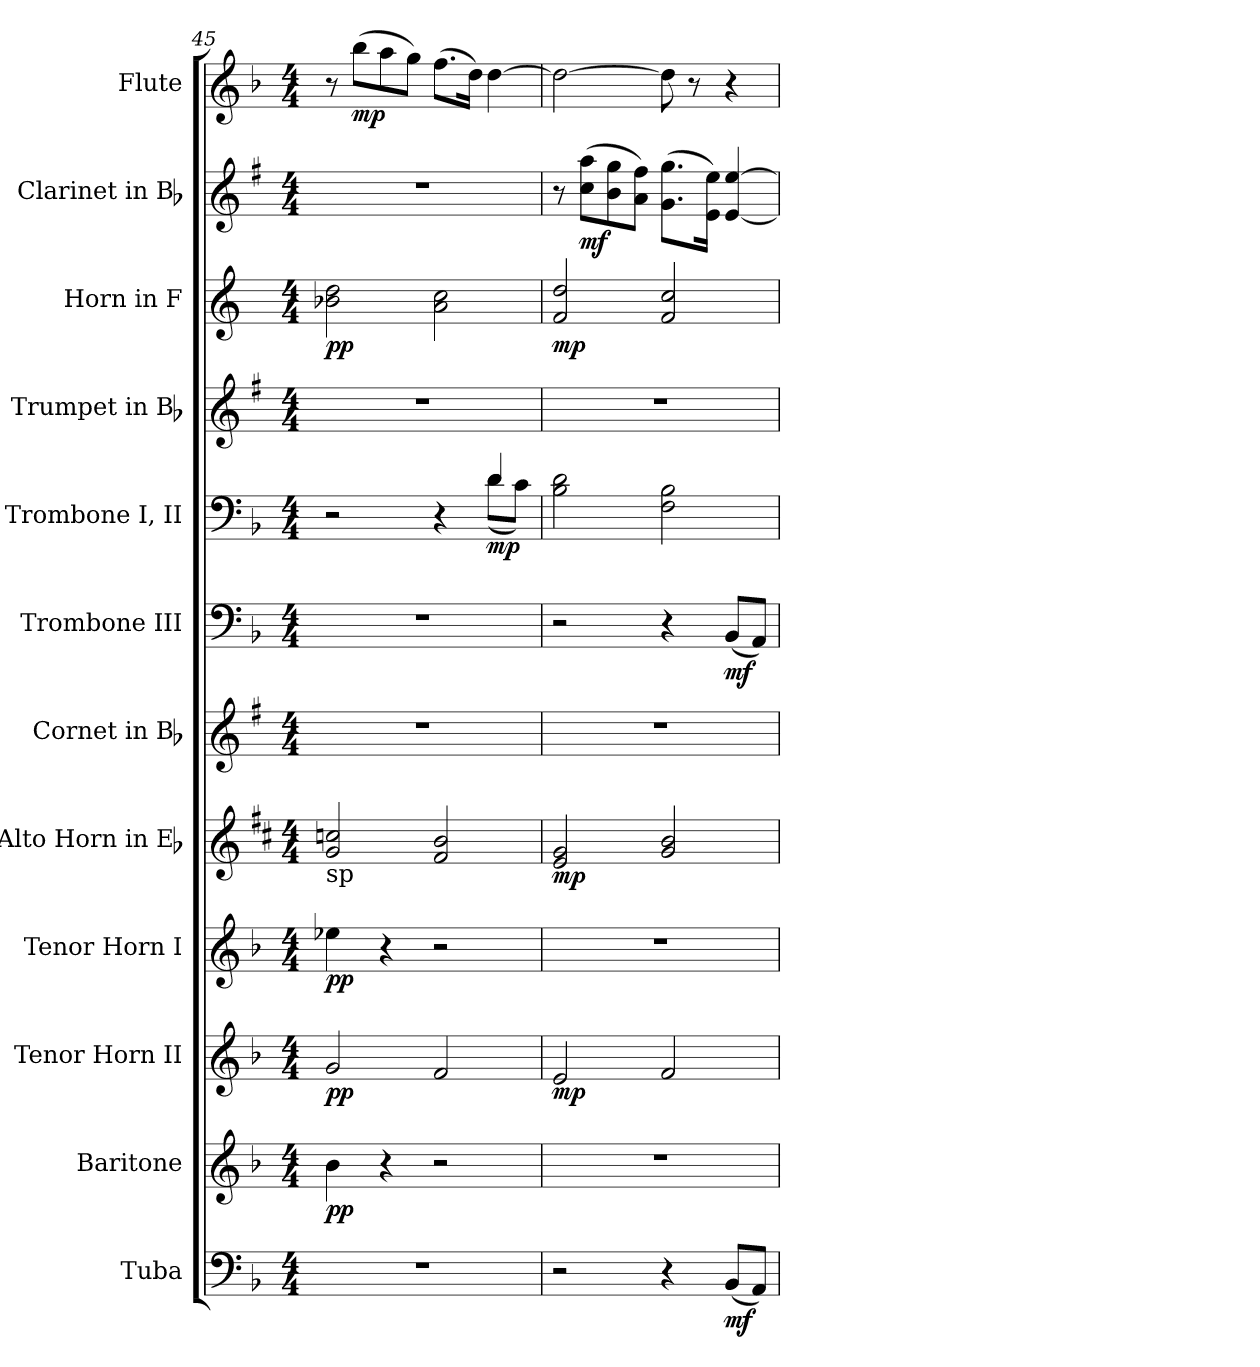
**kern	**dynam	**kern	**dynam	**kern	**dynam	**kern	**dynam	**kern	**dynam	**kern	**kern	**dynam	**kern	**dynam	**kern	**kern	**dynam	**kern	**dynam	**kern	**dynam
*part12	*part12	*part11	*part11	*part10	*part10	*part9	*part9	*part8	*part8	*part7	*part6	*part6	*part5	*part5	*part4	*part3	*part3	*part2	*part2	*part1	*part1
*staff12	*staff12	*staff11	*staff11	*staff10	*staff10	*staff9	*staff9	*staff8	*staff8	*staff7	*staff6	*staff6	*staff5	*staff5	*staff4	*staff3	*staff3	*staff2	*staff2	*staff1	*staff1
*I"Tuba	*	*I"Baritone	*	*I"Tenor Horn II	*	*I"Tenor Horn I	*	*I"Alto Horn in Eb	*	*I"Cornet in Bb	*I"Trombone III	*	*I"Trombone I, II	*	*I"Trumpet in Bb	*I"Horn in F	*	*I"Clarinet in Bb	*	*I"Flute	*
*I'Tba.	*	*I'Bar.	*	*I'Tenor.	*	*I'Tenor I.	*	*	*	*I'Cor.	*I'Tbn.	*	*I'Tbn.	*	*I'Tpt.	*I'Hn.	*	*I'Cl.	*	*I'Fl.	*
*clefF4	*	*clefG2	*	*clefG2	*	*clefG2	*	*clefG2	*	*clefG2	*clefF4	*	*clefF4	*	*clefG2	*clefG2	*	*clefG2	*	*clefG2	*
*	*	*ITrd8c14	*	*ITrd8c14	*	*ITrd8c14	*	*ITrd5c9	*	*ITrd1c2	*	*	*	*	*ITrd1c2	*ITrd4c7	*	*ITrd1c2	*	*	*
*k[b-]	*	*k[b-]	*	*k[b-]	*	*k[b-]	*	*k[b-]	*	*k[b-]	*k[b-]	*	*k[b-]	*	*k[b-]	*k[b-]	*	*k[b-]	*	*k[b-]	*
*F:	*	*F:	*	*F:	*	*F:	*	*F:	*	*F:	*F:	*	*F:	*	*F:	*F:	*	*F:	*	*F:	*
*M4/4	*	*M4/4	*	*M4/4	*	*M4/4	*	*M4/4	*	*M4/4	*M4/4	*	*M4/4	*	*M4/4	*M4/4	*	*M4/4	*	*M4/4	*
=45	=45	=45	=45	=45	=45	=45	=45	=45	=45	=45	=45	=45	=45	=45	=45	=45	=45	=45	=45	=45	=45
*	*	*	*	*	*	*	*	*	*	*	*	*	*^	*	*	*	*	*	*	*	*
!	!	!	!	!	!	!	!	!LO:TX:b:t=sp	!	!	!	!	!	!	!	!	!	!	!	!	!	!
1r	.	4B-i\	pp	2Gi/	pp	4e-Xi\	pp	2B-i/ 2e-Xi	.	1r	1r	.	2r	2ryy	.	1r	2e-Xi\ 2gi	pp	1r	.	8r	.
.	.	.	.	.	.	.	.	.	.	.	.	.	.	.	.	.	.	.	.	.	(8bb-i\L	mp
.	.	4r	.	.	.	4r	.	.	.	.	.	.	.	.	.	.	.	.	.	.	8aai\	.
.	.	.	.	.	.	.	.	.	.	.	.	.	.	.	.	.	.	.	.	.	8ggi\J)	.
.	.	2r	.	2Fi/	.	2r	.	2Ai/ 2di	.	.	.	.	4r	4ryy	.	.	2di\ 2fi	.	.	.	(8.ffi\L	.
.	.	.	.	.	.	.	.	.	.	.	.	.	.	.	.	.	.	.	.	.	16ddi\Jk)	.
.	.	.	.	.	.	.	.	.	.	.	.	.	4di/	(8di\L	mp	.	.	.	.	.	[4ddi\	.
.	.	.	.	.	.	.	.	.	.	.	.	.	.	8ci\J)	.	.	.	.	.	.	.	.
*	*	*	*	*	*	*	*	*	*	*	*	*	*v	*v	*	*	*	*	*	*	*	*
!!LO:PB:g=z
=46	=46	=46	=46	=46	=46	=46	=46	=46	=46	=46	=46	=46	=46	=46	=46	=46	=46	=46	=46	=46	=46
2r	.	1r	.	2Ei/	mp	1r	.	2Gi/ 2B-i	mp	1r	2r	.	2B-i\ 2di	.	1r	2B-i/ 2gi	mp	8r	.	2ddi\_	.
.	.	.	.	.	.	.	.	.	.	.	.	.	.	.	.	.	.	(8b-i\ 8ggiL	mf	.	.
.	.	.	.	.	.	.	.	.	.	.	.	.	.	.	.	.	.	8ai\ 8ffi	.	.	.
.	.	.	.	.	.	.	.	.	.	.	.	.	.	.	.	.	.	8gi\ 8eeiJ)	.	.	.
4r	.	.	.	2Fi/	.	.	.	2B-i/ 2di	.	.	4r	.	2Fi\ 2B-i	.	.	2B-i/ 2fi	.	(8.fi\ 8.ffiL	.	8ddi\]	.
.	.	.	.	.	.	.	.	.	.	.	.	.	.	.	.	.	.	.	.	8r	.
.	.	.	.	.	.	.	.	.	.	.	.	.	.	.	.	.	.	16di\ 16ddiJk)	.	.	.
(8BB-i/L	mf	.	.	.	.	.	.	.	.	.	(8BB-i/L	mf	.	.	.	.	.	[4di/ [4ddi	.	4r	.
8AAi/J)	.	.	.	.	.	.	.	.	.	.	8AAi/J)	.	.	.	.	.	.	.	.	.	.
=	=	=	=	=	=	=	=	=	=	=	=	=	=	=	=	=	=	=	=	=	=
*-	*-	*-	*-	*-	*-	*-	*-	*-	*-	*-	*-	*-	*-	*-	*-	*-	*-	*-	*-	*-	*-
